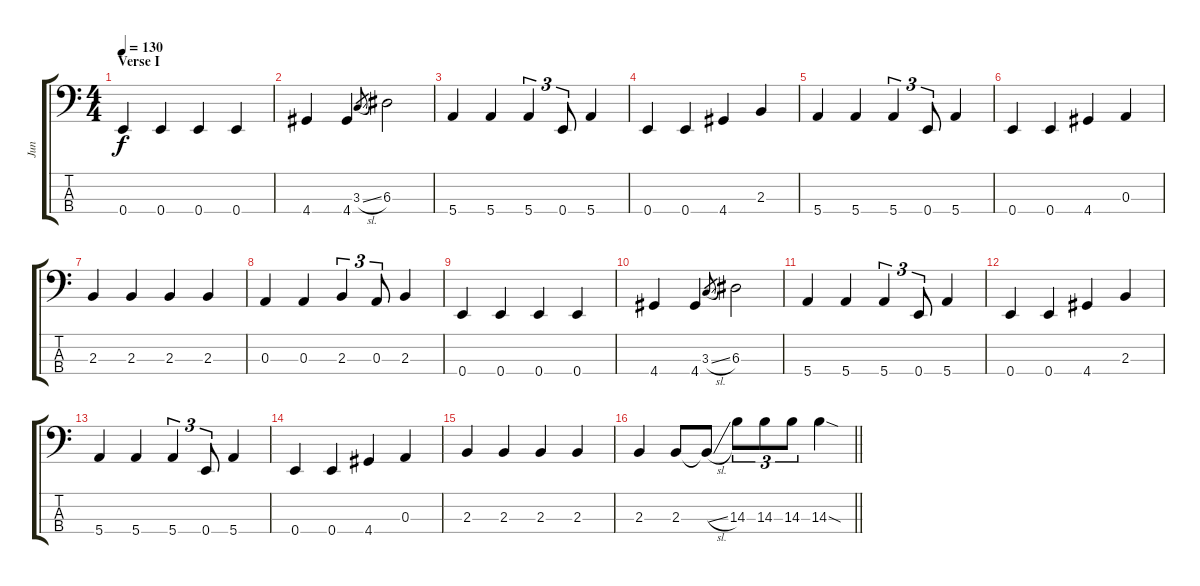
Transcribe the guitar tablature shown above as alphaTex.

\track ("Jun" "Jun") {instrument electricbasspick}
\staff {score tabs}
\tuning (G2 D2 A1 E1) {hide}
\ts (4 4)
\section ("" "Verse I")
\tempo 130
\clef f4
\ks c
0.4.4{dy f} 0.4.4 0.4.4 0.4.4 |
4.4.4 4.4.4 3.3{sl}.8{gr} 6.3.2 |
5.4.4 5.4.4 5.4.4{tu (3 2)} 0.4.8{tu (3 2)} 5.4.4 |
0.4.4 0.4.4 4.4.4 2.3.4 |
5.4.4 5.4.4 5.4.4{tu (3 2)} 0.4.8{tu (3 2)} 5.4.4 |
0.4.4 0.4.4 4.4.4 0.3.4 |
2.3.4 2.3.4 2.3.4 2.3.4 |
0.3.4 0.3.4 2.3.4{tu (3 2)} 0.3.8{tu (3 2)} 2.3.4 |
0.4.4 0.4.4 0.4.4 0.4.4 |
4.4.4 4.4.4 3.3{sl}.8{gr} 6.3.2 |
5.4.4 5.4.4 5.4.4{tu (3 2)} 0.4.8{tu (3 2)} 5.4.4 |
0.4.4 0.4.4 4.4.4 2.3.4 |
5.4.4 5.4.4 5.4.4{tu (3 2)} 0.4.8{tu (3 2)} 5.4.4 |
0.4.4 0.4.4 4.4.4 0.3.4 |
2.3.4 2.3.4 2.3.4 2.3.4 |
\barLineRight lightlight
2.3.4 2.3.8 2.3{sl t}.8 14.3.8{tu (3 2)} 14.3.8{tu (3 2)} 14.3.8{tu (3 2)} 14.3{sod}.4
